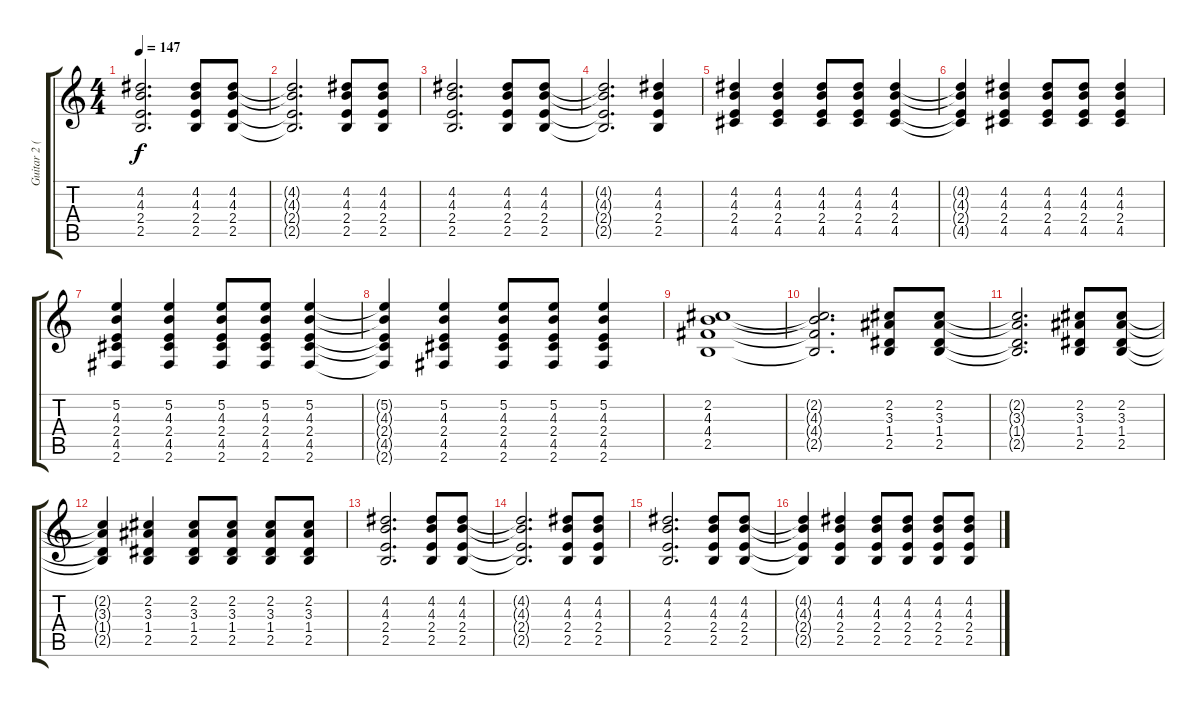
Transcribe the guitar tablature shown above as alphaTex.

\track ("Guitar 2 (Gotou)" "Guitar 2 (") {instrument acousticguitarsteel}
\staff {score tabs}
\tuning (E4 B3 G3 D3 A2 E2) {hide}
\ts (4 4)
\tempo 147
\clef g2
\ks c
(4.2 4.3 2.4 2.5).2{d dy f} (4.2 4.3 2.4 2.5).8 (4.2 4.3 2.4 2.5).8 |
(4.2{t} 4.3{t} 2.4{t} 2.5{t}).2{d} (4.2 4.3 2.4 2.5).8 (4.2 4.3 2.4 2.5).8 |
(4.2 4.3 2.4 2.5).2{d} (4.2 4.3 2.4 2.5).8 (4.2 4.3 2.4 2.5).8 |
(4.2{t} 4.3{t} 2.4{t} 2.5{t}).2{d} (4.2 4.3 2.4 2.5).4 |
(4.2 4.3 2.4 4.5).4 (4.2 4.3 2.4 4.5).4 (4.2 4.3 2.4 4.5).8 (4.2 4.3 2.4 4.5).8 (4.2 4.3 2.4 4.5).4 |
(4.2{t} 4.3{t} 2.4{t} 4.5{t}).4 (4.2 4.3 2.4 4.5).4 (4.2 4.3 2.4 4.5).8 (4.2 4.3 2.4 4.5).8 (4.2 4.3 2.4 4.5).4 |
(5.2 4.3 2.4 4.5 2.6).4 (5.2 4.3 2.4 4.5 2.6).4 (5.2 4.3 2.4 4.5 2.6).8 (5.2 4.3 2.4 4.5 2.6).8 (5.2 4.3 2.4 4.5 2.6).4 |
(5.2{t} 4.3{t} 2.4{t} 4.5{t} 2.6{t}).4 (5.2 4.3 2.4 4.5 2.6).4 (5.2 4.3 2.4 4.5 2.6).8 (5.2 4.3 2.4 4.5 2.6).8 (5.2 4.3 2.4 4.5 2.6).4 |
(2.2 4.3 4.4 2.5).1 |
(2.2{t} 4.3{t} 4.4{t} 2.5{t}).2{d} (2.2 3.3 1.4 2.5).8 (2.2 3.3 1.4 2.5).8 |
(2.2{t} 3.3{t} 1.4{t} 2.5{t}).2{d} (2.2 3.3 1.4 2.5).8 (2.2 3.3 1.4 2.5).8 |
(2.2{t} 3.3{t} 1.4{t} 2.5{t}).4 (2.2 3.3 1.4 2.5).4 (2.2 3.3 1.4 2.5).8 (2.2 3.3 1.4 2.5).8 (2.2 3.3 1.4 2.5).8 (2.2 3.3 1.4 2.5).8 |
(4.2 4.3 2.4 2.5).2{d} (4.2 4.3 2.4 2.5).8 (4.2 4.3 2.4 2.5).8 |
(4.2{t} 4.3{t} 2.4{t} 2.5{t}).2{d} (4.2 4.3 2.4 2.5).8 (4.2 4.3 2.4 2.5).8 |
(4.2 4.3 2.4 2.5).2{d} (4.2 4.3 2.4 2.5).8 (4.2 4.3 2.4 2.5).8 |
(4.2{t} 4.3{t} 2.4{t} 2.5{t}).4 (4.2 4.3 2.4 2.5).4 (4.2 4.3 2.4 2.5).8 (4.2 4.3 2.4 2.5).8 (4.2 4.3 2.4 2.5).8 (4.2 4.3 2.4 2.5).8
